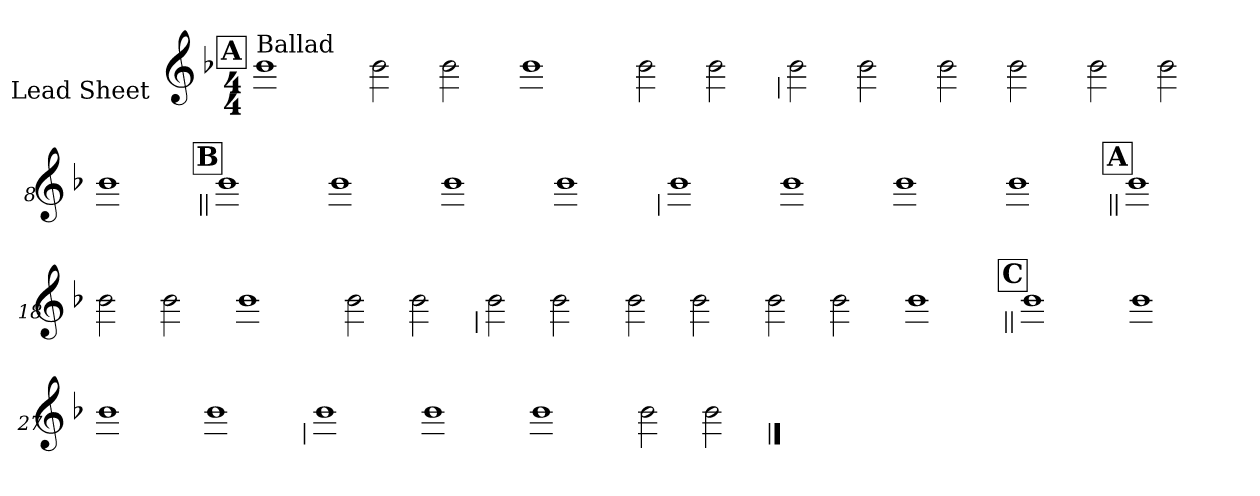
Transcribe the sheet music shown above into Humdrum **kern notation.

**kern
*part1
*staff1
*I"Lead Sheet
*stria0
*clefG2
*k[b-]
*d:
*M4/4
!!LO:REH:place=s1:a:t=A
=1||
!LO:TX:a:t=Ballad
1b-
=2-
2b-
2b-
=3-
1b-
=4-
2b-
2b-
!!LO:LB:g=z
=5
2b-
2b-
=6-
2b-
2b-
=7-
2b-
2b-
=8-
1b-
!!LO:LB:g=z
!!LO:REH:place=s1:a:t=B
=9||
1b-
=10-
1b-
=11-
1b-
=12-
1b-
!!LO:LB:g=z
=13
1b-
=14-
1b-
=15-
1b-
=16-
1b-
!!LO:LB:g=z
!!LO:REH:place=s1:a:t=A
=17||
1b-
=18-
2b-
2b-
=19-
1b-
=20-
2b-
2b-
!!LO:LB:g=z
=21
2b-
2b-
=22-
2b-
2b-
=23-
2b-
2b-
=24-
1b-
!!LO:LB:g=z
!!LO:REH:place=s1:a:t=C
=25||
1b-
=26-
1b-
=27-
1b-
=28-
1b-
!!LO:LB:g=z
=29
1b-
=30-
1b-
=31-
1b-
=32-
2b-
2b-
==
*-
